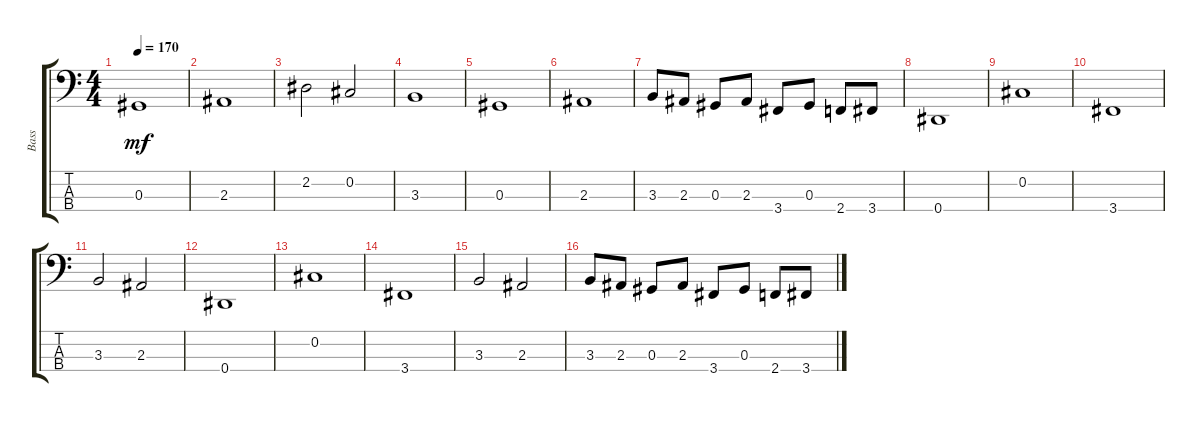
\track ("Bass" "Bass") {instrument electricbasspick}
\staff {score tabs}
\tuning (Gb2 Db2 Ab1 Eb1) {hide}
\ts (4 4)
\tempo 170
\clef f4
\ks c
0.3.1{dy mf} |
2.3.1 |
2.2.2 0.2.2 |
3.3.1 |
0.3.1 |
2.3.1 |
3.3.8 2.3.8 0.3.8 2.3.8 3.4.8 0.3.8 2.4.8 3.4.8 |
0.4.1 |
0.2.1 |
3.4.1 |
3.3.2 2.3.2 |
0.4.1 |
0.2.1 |
3.4.1 |
3.3.2 2.3.2 |
3.3.8 2.3.8 0.3.8 2.3.8 3.4.8 0.3.8 2.4.8 3.4.8
